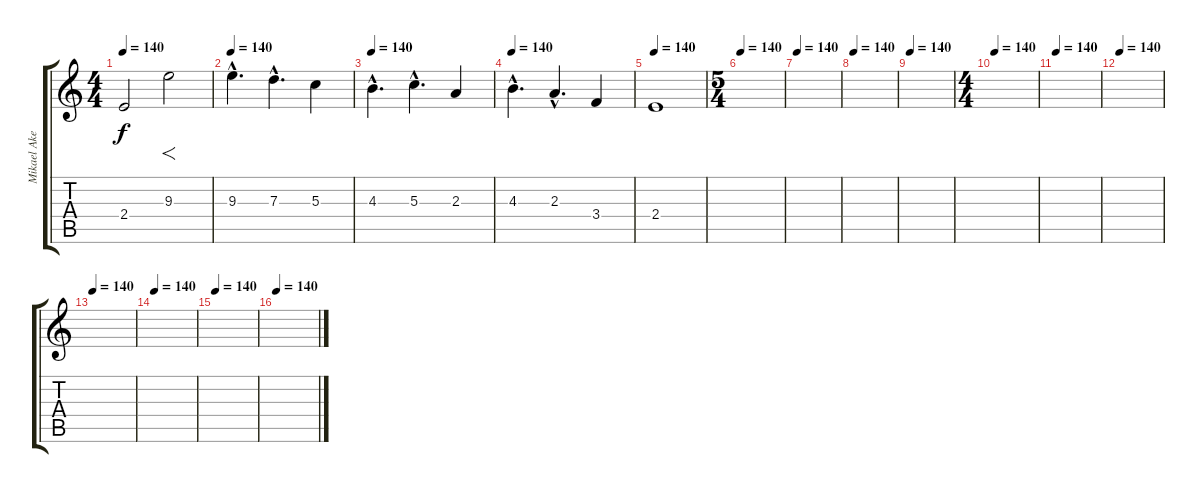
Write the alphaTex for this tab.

\track ("Mikael Akerfeldt" "Mikael Ake") {instrument distortionguitar}
\staff {score tabs}
\tuning (E4 B3 G3 D3 A2 E2) {hide}
\ts (4 4)
\tempo 140
\clef g2
\ks c
2.4.2{dy f volume 10} 9.3.2{f} |
\tempo 140
9.3{hac}.4{d volume 10} 7.3{hac}.4{d} 5.3.4 |
\tempo 140
4.3{hac}.4{d volume 10} 5.3{hac}.4{d} 2.3.4 |
\tempo 140
4.3{hac}.4{d volume 10} 2.3{hac}.4{d} 3.4.4 |
\tempo 140
2.4.1{volume 10} |
\ts (5 4)
\tempo 140
|
\tempo 140
|
\tempo 140
|
\tempo 140
|
\ts (4 4)
\tempo 140
|
\tempo 140
|
\tempo 140
|
\tempo 140
|
\tempo 140
|
\tempo 140
|
\tempo 140
